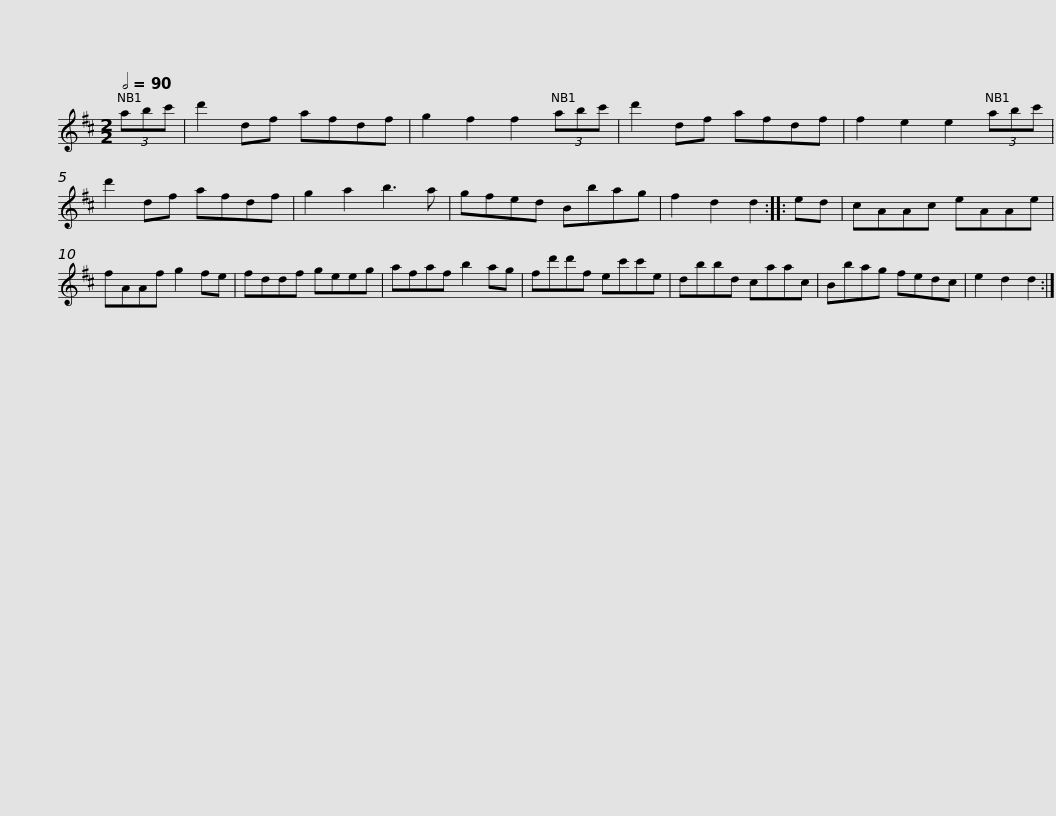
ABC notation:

X:1
L:1/8
Q:1/2=90
M:2/2
I:linebreak $
K:D
V:1 treble
V:1
 (3abc' | d'2 df afdf | g2 f2 f2 (3abc' | d'2 df afdf | f2 e2 e2 (3abc' | %5
 d'2 df afdf | g2 a2 b3 a |$ gfed Bbag | f2 d2 d2 :: ed | %10
 cAAc eAAe | fAAf g2 fe | fddf geeg |$ afaf b2 ag | fd'd'f ec'c'e | %15
 dbbd caac | Bbag fedc | e2 d2 d2 :| %18
